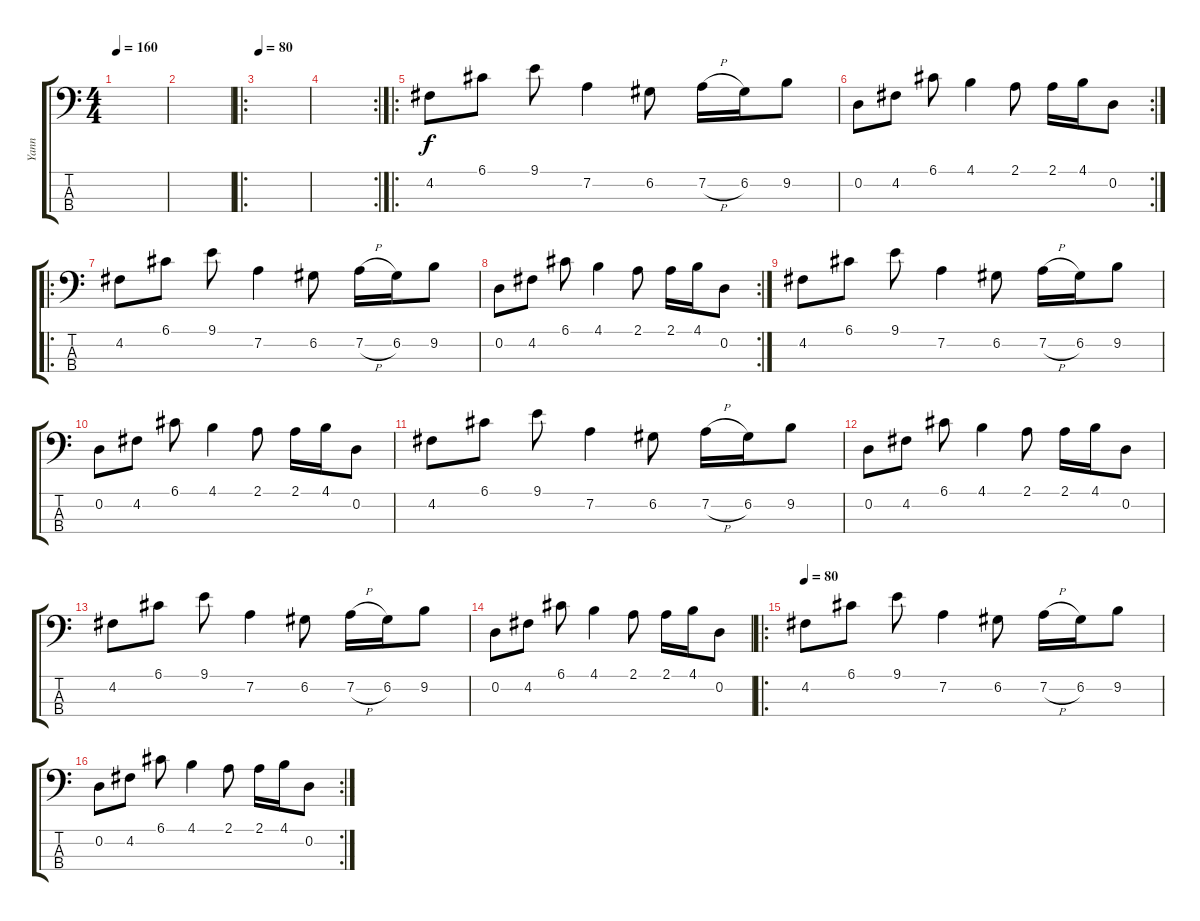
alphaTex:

\track ("Yann" "Yann") {instrument electricbassfinger}
\staff {score tabs}
\tuning (G2 D2 A1 E1) {hide}
\ts (4 4)
\tempo 160
\tempo 80
\tempo 160
\clef f4
\ks c
|
|
\ro
\tempo 80
|
\rc 2
|
\ro
4.2.8 6.1.8 9.1.8 7.2.4 6.2.8 7.2{h}.16 6.2.16 9.2.8 |
\rc 2
0.2.8 4.2.8 6.1.8 4.1.4 2.1.8 2.1.16 4.1.16 0.2.8 |
\ro
4.2.8 6.1.8 9.1.8 7.2.4 6.2.8 7.2{h}.16 6.2.16 9.2.8 |
\rc 2
0.2.8 4.2.8 6.1.8 4.1.4 2.1.8 2.1.16 4.1.16 0.2.8 |
4.2.8 6.1.8 9.1.8 7.2.4 6.2.8 7.2{h}.16 6.2.16 9.2.8 |
0.2.8 4.2.8 6.1.8 4.1.4 2.1.8 2.1.16 4.1.16 0.2.8 |
4.2.8 6.1.8 9.1.8 7.2.4 6.2.8 7.2{h}.16 6.2.16 9.2.8 |
0.2.8 4.2.8 6.1.8 4.1.4 2.1.8 2.1.16 4.1.16 0.2.8 |
4.2.8 6.1.8 9.1.8 7.2.4 6.2.8 7.2{h}.16 6.2.16 9.2.8 |
0.2.8 4.2.8 6.1.8 4.1.4 2.1.8 2.1.16 4.1.16 0.2.8 |
\ro
\tempo 80
4.2.8 6.1.8 9.1.8 7.2.4 6.2.8 7.2{h}.16 6.2.16 9.2.8 |
\rc 2
0.2.8 4.2.8 6.1.8 4.1.4 2.1.8 2.1.16 4.1.16 0.2.8
